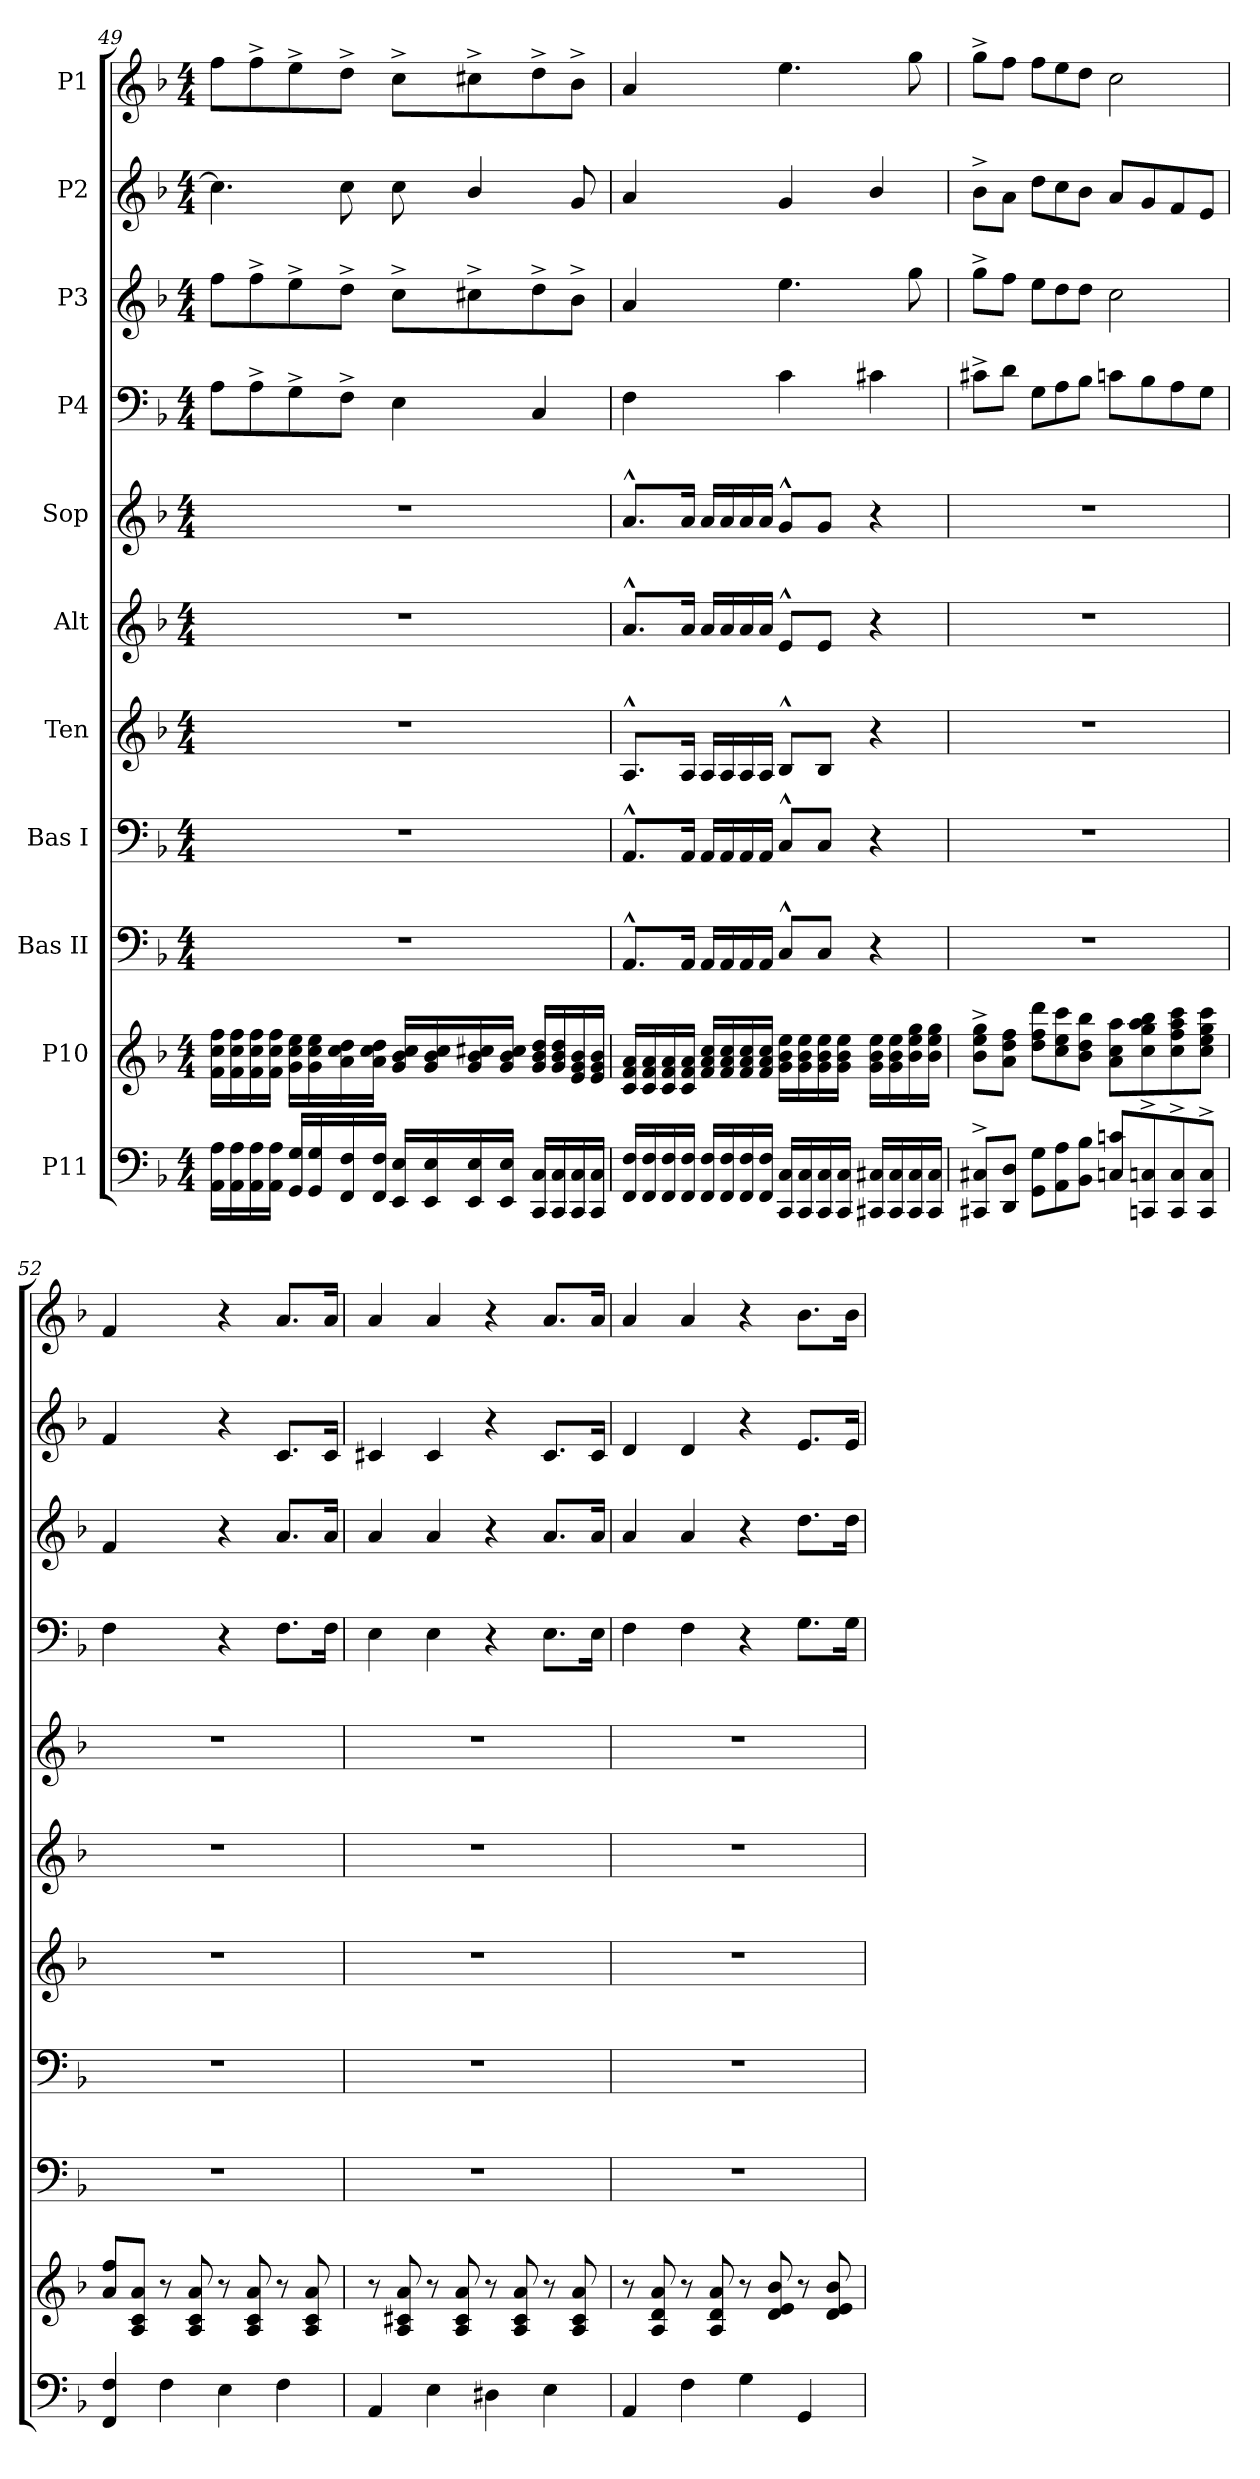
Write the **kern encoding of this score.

**kern	**kern	**kern	**kern	**kern	**kern	**kern	**kern	**kern	**kern	**kern
*part11	*part10	*part9	*part8	*part7	*part6	*part5	*part4	*part3	*part2	*part1
*staff11	*staff10	*staff9	*staff8	*staff7	*staff6	*staff5	*staff4	*staff3	*staff2	*staff1
*I"P11	*I"P10	*I"Bas II	*I"Bas I	*I"Ten	*I"Alt	*I"Sop	*I"P4	*I"P3	*I"P2	*I"P1
*clefF4	*clefG2	*clefF4	*clefF4	*clefG2	*clefG2	*clefG2	*clefF4	*clefG2	*clefG2	*clefG2
*k[b-]	*k[b-]	*k[b-]	*k[b-]	*k[b-]	*k[b-]	*k[b-]	*k[b-]	*k[b-]	*k[b-]	*k[b-]
*F:	*F:	*F:	*F:	*F:	*F:	*F:	*F:	*F:	*F:	*F:
*M4/4	*M4/4	*M4/4	*M4/4	*M4/4	*M4/4	*M4/4	*M4/4	*M4/4	*M4/4	*M4/4
=49	=49	=49	=49	=49	=49	=49	=49	=49	=49	=49
*^	*^	*	*	*	*	*	*	*	*	*
*	*	*	*^	*	*	*	*	*	*	*	*	*
16AA\ 16A\LL	1ryy	16f\ 16cc\ 16ff\LL	1ryy	1ryy	1r	1r	1r	1r	1r	8A\L	8ff\L	4.cc\]	8ff\L
16AA\ 16A\	.	16f\ 16cc\ 16ff\	.	.	.	.	.	.	.	.	.	.	.
16AA\ 16A\	.	16f\ 16cc\ 16ff\	.	.	.	.	.	.	.	8A^>\	8ff^>\	.	8ff^>\
16AA\ 16A\JJ	.	16f\ 16cc\ 16ff\JJ	.	.	.	.	.	.	.	.	.	.	.
16GG/ 16G/LL	.	16g\ 16cc\ 16ee\LL	.	.	.	.	.	.	.	8G^>\	8ee^>\	.	8ee^>\
16GG/ 16G/	.	16g\ 16cc\ 16ee\	.	.	.	.	.	.	.	.	.	.	.
16FF/ 16F/	.	16a\ 16cc\ 16dd\	.	.	.	.	.	.	.	8F^>\J	8dd^>\J	8cc\	8dd^>\J
16FF/ 16F/JJ	.	16a\ 16cc\ 16dd\JJ	.	.	.	.	.	.	.	.	.	.	.
16EE/ 16E/LL	.	16g/ 16b-/ 16cc/LL	.	.	.	.	.	.	.	4E\	8cc^>\L	8cc\	8cc^>\L
16EE/ 16E/	.	16g/ 16b-/ 16cc/	.	.	.	.	.	.	.	.	.	.	.
16EE/ 16E/	.	16g/ 16b-/ 16cc#X/	.	.	.	.	.	.	.	.	8cc#X^>\	4b-/	8cc#X^>\
16EE/ 16E/JJ	.	16g/ 16b-/ 16cc#/JJ	.	.	.	.	.	.	.	.	.	.	.
16CC/ 16C/LL	.	16g/ 16b-/ 16dd/LL	.	.	.	.	.	.	.	4C/	8dd^>\	.	8dd^>\
16CC/ 16C/	.	16g/ 16b-/ 16dd/	.	.	.	.	.	.	.	.	.	.	.
16CC/ 16C/	.	16e/ 16g/ 16b-/	.	.	.	.	.	.	.	.	8b-^>\J	8g/	8b-^>\J
16CC/ 16C/JJ	.	16e/ 16g/ 16b-/JJ	.	.	.	.	.	.	.	.	.	.	.
!!LO:PB:g=z
=50	=50	=50	=50	=50	=50	=50	=50	=50	=50	=50	=50	=50	=50
16FF/ 16F/LL	1ryy	16c/ 16f/ 16a/LL	1ryy	1ryy	8.AA^^>/L	8.AA^^>/L	8.A^^>/L	8.a^^>/L	8.a^^>/L	4F\	4a/	4a/	4a/
16FF/ 16F/	.	16c/ 16f/ 16a/	.	.	.	.	.	.	.	.	.	.	.
16FF/ 16F/	.	16c/ 16f/ 16a/	.	.	.	.	.	.	.	.	.	.	.
16FF/ 16F/JJ	.	16c/ 16f/ 16a/JJ	.	.	16AA/Jk	16AA/Jk	16A/Jk	16a/Jk	16a/Jk	.	.	.	.
16FF/ 16F/LL	.	16f/ 16a/ 16cc/LL	.	.	16AA/LL	16AA/LL	16A/LL	16a/LL	16a/LL	4ryy	4ryy	4ryy	4ryy
16FF/ 16F/	.	16f/ 16a/ 16cc/	.	.	16AA/	16AA/	16A/	16a/	16a/	.	.	.	.
16FF/ 16F/	.	16f/ 16a/ 16cc/	.	.	16AA/	16AA/	16A/	16a/	16a/	.	.	.	.
16FF/ 16F/JJ	.	16f/ 16a/ 16cc/JJ	.	.	16AA/JJ	16AA/JJ	16A/JJ	16a/JJ	16a/JJ	.	.	.	.
16CC/ 16C/LL	.	16g\ 16b-\ 16ee\LL	.	.	8C^^>/L	8C^^>/L	8B-^^>/L	8e^^>/L	8g^^>/L	4c\	4.ee\	4g/	4.ee\
16CC/ 16C/	.	16g\ 16b-\ 16ee\	.	.	.	.	.	.	.	.	.	.	.
16CC/ 16C/	.	16g\ 16b-\ 16ee\	.	.	8C/J	8C/J	8B-/J	8e/J	8g/J	.	.	.	.
16CC/ 16C/JJ	.	16g\ 16b-\ 16ee\JJ	.	.	.	.	.	.	.	.	.	.	.
16CC#X/ 16C#X/LL	.	16g\ 16b-\ 16ee\LL	.	.	4r	4r	4r	4r	4r	4c#X\	.	4b-/	.
16CC#/ 16C#/	.	16g\ 16b-\ 16ee\	.	.	.	.	.	.	.	.	.	.	.
16CC#/ 16C#/	.	16b-\ 16ee\ 16gg\	.	.	.	.	.	.	.	.	8gg\	.	8gg\
16CC#/ 16C#/JJ	.	16b-\ 16ee\ 16gg\JJ	.	.	.	.	.	.	.	.	.	.	.
=51	=51	=51	=51	=51	=51	=51	=51	=51	=51	=51	=51	=51	=51
8CC#X/^< 8C#X/^<L	1ryy	8b-\^> 8ee\^> 8gg\^>L	1ryy	1ryy	1r	1r	1r	1r	1r	8c#X^>\L	8gg^>\L	8b-^<\L	8gg^>\L
8DD/ 8D/J	.	8a\ 8dd\ 8ff\J	.	.	.	.	.	.	.	8d\J	8ff\J	8a\J	8ff\J
*Xtuplet	*	*Xtuplet	*	*	*	*	*	*	*	*Xtuplet	*Xtuplet	*Xtuplet	*Xtuplet
12GG\ 12G\L	.	12dd\ 12ff\ 12ddd\L	.	.	.	.	.	.	.	12G\L	12ee\L	12dd\L	12ff\L
12AA\ 12A\	.	12cc\ 12ee\ 12ccc\	.	.	.	.	.	.	.	12A\	12dd\	12cc\	12ee\
12BB-\ 12B-\J	.	12b-\ 12dd\ 12bb-\J	.	.	.	.	.	.	.	12B-\J	12dd\J	12b-\J	12dd\J
8Cn/ 8cni/L	.	8a\ 8cc\ 8aa\L	.	.	.	.	.	.	.	8cn\L	2cc\	8a/L	2cc\
8CCn/^< 8Cni/^<	.	8cc\ 8gg\ 8aa\ 8bb-\	.	.	.	.	.	.	.	8B-\	.	8g/	.
8CC/^< 8C/^<	.	8cc\ 8ff\ 8aa\ 8ccc\	.	.	.	.	.	.	.	8A\	.	8f/	.
8CC/^< 8C/^<J	.	8cc\ 8ee\ 8gg\ 8ccc\J	.	.	.	.	.	.	.	8G\J	.	8e/J	.
=52	=52	=52	=52	=52	=52	=52	=52	=52	=52	=52	=52	=52	=52
4FF/ 4F/	1ryy	8a/ 8ff/L	1ryy	1ryy	1r	1r	1r	1r	1r	4F\	4f/	4f/	4f/
.	.	8A/ 8c/ 8a/J	.	.	.	.	.	.	.	.	.	.	.
4F\	.	8r	.	.	.	.	.	.	.	4ryy	4ryy	4ryy	4ryy
.	.	8A/ 8c/ 8a/	.	.	.	.	.	.	.	.	.	.	.
4E\	.	8r	.	.	.	.	.	.	.	4r	4r	4r	4r
.	.	8A/ 8c/ 8a/	.	.	.	.	.	.	.	.	.	.	.
4F\	.	8r	.	.	.	.	.	.	.	8.F\L	8.a/L	8.c/L	8.a/L
.	.	8A/ 8c/ 8a/	.	.	.	.	.	.	.	.	.	.	.
.	.	.	.	.	.	.	.	.	.	16F\Jk	16a/Jk	16c/Jk	16a/Jk
=53	=53	=53	=53	=53	=53	=53	=53	=53	=53	=53	=53	=53	=53
4AA/	1ryy	8r	1ryy	1ryy	1r	1r	1r	1r	1r	4E\	4a/	4c#X/	4a/
.	.	8A/ 8c#X/ 8a/	.	.	.	.	.	.	.	.	.	.	.
4E\	.	8r	.	.	.	.	.	.	.	4E\	4a/	4c#/	4a/
.	.	8A/ 8c#/ 8a/	.	.	.	.	.	.	.	.	.	.	.
4D#X\	.	8r	.	.	.	.	.	.	.	4r	4r	4r	4r
.	.	8A/ 8c#/ 8a/	.	.	.	.	.	.	.	.	.	.	.
4E\	.	8r	.	.	.	.	.	.	.	8.E\L	8.a/L	8.c#/L	8.a/L
.	.	8A/ 8c#/ 8a/	.	.	.	.	.	.	.	.	.	.	.
.	.	.	.	.	.	.	.	.	.	16E\Jk	16a/Jk	16c#/Jk	16a/Jk
!!LO:PB:g=z
=54	=54	=54	=54	=54	=54	=54	=54	=54	=54	=54	=54	=54	=54
4AA/	1ryy	8r	1ryy	1ryy	1r	1r	1r	1r	1r	4F\	4a/	4d/	4a/
.	.	8A/ 8d/ 8a/	.	.	.	.	.	.	.	.	.	.	.
4F\	.	8r	.	.	.	.	.	.	.	4F\	4a/	4d/	4a/
.	.	8A/ 8d/ 8a/	.	.	.	.	.	.	.	.	.	.	.
4G\	.	8r	.	.	.	.	.	.	.	4r	4r	4r	4r
.	.	8d/ 8e/ 8b-/	.	.	.	.	.	.	.	.	.	.	.
4GG/	.	8r	.	.	.	.	.	.	.	8.G\L	8.dd\L	8.e/L	8.b-\L
.	.	8d/ 8e/ 8b-/	.	.	.	.	.	.	.	.	.	.	.
.	.	.	.	.	.	.	.	.	.	16G\Jk	16dd\Jk	16e/Jk	16b-\Jk
*v	*v	*	*	*	*	*	*	*	*	*	*	*	*
*	*v	*v	*v	*	*	*	*	*	*	*	*	*
=	=	=	=	=	=	=	=	=	=	=
*-	*-	*-	*-	*-	*-	*-	*-	*-	*-	*-
